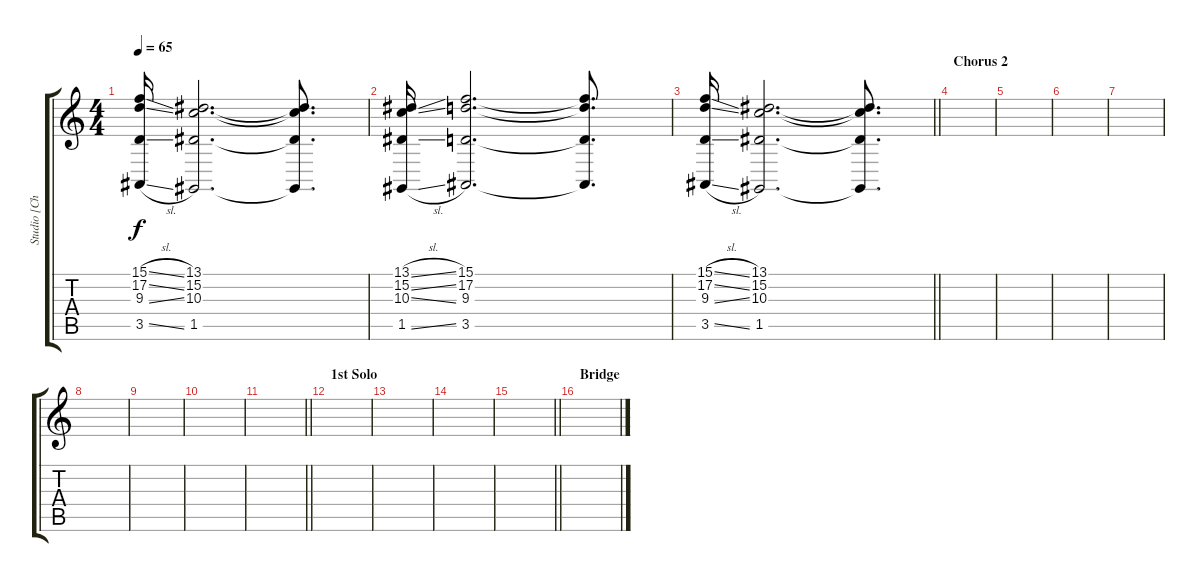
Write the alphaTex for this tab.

\track ("Studio [Choirs/FX]" "Studio [Ch") {instrument choiraahs}
\staff {score tabs}
\tuning (D4 A3 F3 C3 G2 C2) {hide}
\ts (4 4)
\tempo 65
\clef g2
\ks c
(15.1{sl} 17.2{sl} 9.3{sl} 3.5{sl}).16{dy f} (13.1 15.2 10.3 1.5).2{d} (13.1{t} 15.2{t} 10.3{t} 1.5{t}).8{d} |
(13.1{sl} 15.2{sl} 10.3{sl} 1.5{sl}).16 (15.1 17.2 9.3 3.5).2{d} (15.1{t} 17.2{t} 9.3{t} 3.5{t}).8{d} |
\barLineRight lightlight
(15.1{sl} 17.2{sl} 9.3{sl} 3.5{sl}).16 (13.1 15.2 10.3 1.5).2{d} (13.1{t} 15.2{t} 10.3{t} 1.5{t}).8{d} |
\section ("" "Chorus 2")
|
|
|
|
|
|
|
\barLineRight lightlight
|
\section ("" "1st Solo")
|
|
|
\barLineRight lightlight
|
\section ("" "Bridge")
